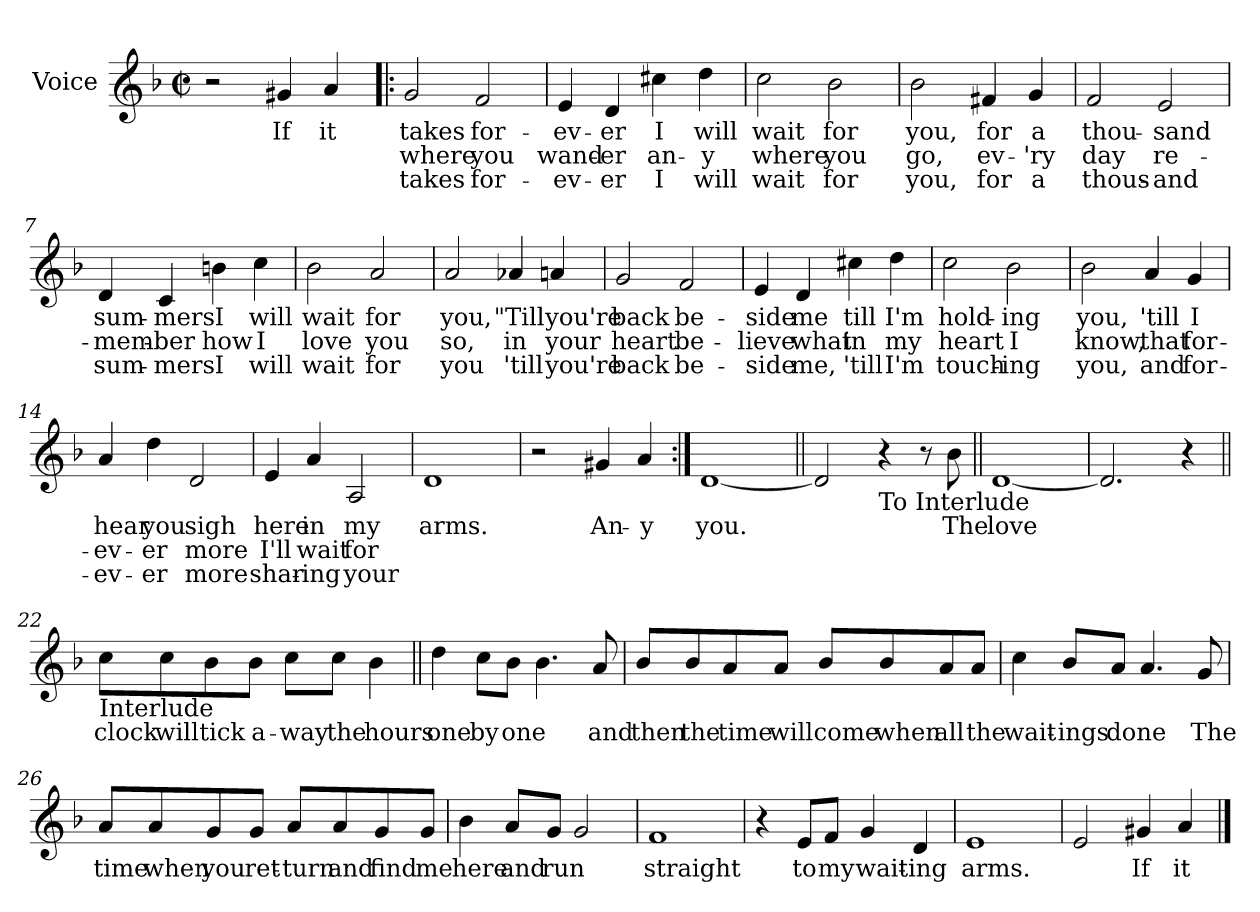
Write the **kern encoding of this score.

**kern	**text	**text	**text
*part1	*part1	*part1	*part1
*staff1	*staff1	*staff1	*staff1
*I"Voice	*	*	*
*clefG2	*	*	*
*k[b-]	*	*	*
*F:	*	*	*
*M2/2	*	*	*
*met(c|)	*	*	*
=1	=1	=1	=1
2r	.	.	.
4g#X/	If	.	.
4a/	it	.	.
=2!|:	=2!|:	=2!|:	=2!|:
2g/	takes	where	takes
2f/	for-	you	for-
=3	=3	=3	=3
4e/	-ev-	wand-	-ev-
4d/	-er	-er	-er
4cc#X\	I	an-	I
4dd\	will	y	will
=4	=4	=4	=4
2cc\	wait	where	wait
2b-\	for	you	for
=5	=5	=5	=5
2b-\	you,	go,	you,
4f#X/	for	ev-	for
4g/	a	'ry	a
=6	=6	=6	=6
2f/	thou-	day	thous-
2e/	-sand	re-	-and
!!LO:LB:g=z
=7	=7	=7	=7
4d/	sum-	-mem-	sum-
4c/	-mers	-ber	-mers
4bn\	I	how	I
4cc\	will	I	will
=8	=8	=8	=8
2b-\	wait	love	wait
2a/	for	you	for
=9	=9	=9	=9
2a/	you,	so,	you
4a-X/	"Till	in	'till
4an/	you're	your	you're
=10	=10	=10	=10
2g/	back	heart	back
2f/	be-	be-	be-
=11	=11	=11	=11
4e/	-side	-lieve	-side
4d/	me	what	me,
4cc#X\	till	in	'till
4dd\	I'm	my	I'm
!!LO:LB:g=z
=12	=12	=12	=12
2cc\	hold-	heart	touch-
2b-\	-ing	I	-ing
=13	=13	=13	=13
2b-\	you,	know,	you,
4a/	'till	that	and
4g/	I	for-	for-
=14	=14	=14	=14
4a/	hear	-ev-	-ev-
4dd\	you	-er	-er
2d/	sigh	more	more
=15	=15	=15	=15
4e/	here	I'll	shar-
4a/	in	wait	-ing
2A/	my	for	your
!!LO:LB:g=z
=16	=16	=16	=16
1d	arms.	.	.
=17	=17	=17	=17
2r	.	.	.
4g#X/	An-	.	.
4a/	-y	.	.
=18:|!	=18:|!	=18:|!	=18:|!
[1d	you.	.	.
=19||	=19||	=19||	=19||
2d/]	.	.	.
!LO:TX:b:t=To Interlude	!	!	!
4r	.	.	.
8r	.	.	.
8b-\	The	.	.
=20||	=20||	=20||	=20||
[1d	love	.	.
=21	=21	=21	=21
2.d/]	.	.	.
4r	.	.	.
!!LO:LB:g=z
=22||	=22||	=22||	=22||
!LO:TX:b:t=Interlude	!	!	!
8cc\L	clock	.	.
8cc\	will	.	.
8b-\	tick	.	.
8b-\J	a-	.	.
8cc\L	-way	.	.
8cc\J	the	.	.
4b-\	hours	.	.
=23||	=23||	=23||	=23||
4dd\	one	.	.
8cc\L	by	.	.
8b-\J	one	.	.
4.b-\	.	.	.
8a/	and	.	.
=24	=24	=24	=24
8b-/L	then	.	.
8b-/	the	.	.
8a/	time	.	.
8a/J	will	.	.
8b-/L	come	.	.
8b-/	when	.	.
8a/	all	.	.
8a/J	the	.	.
!!LO:LB:g=z
=25	=25	=25	=25
4cc\	wait-	.	.
8b-/L	ings	.	.
8a/J	done	.	.
4.a/	.	.	.
8g/	The	.	.
=26	=26	=26	=26
8a/L	time	.	.
8a/	when	.	.
8g/	you	.	.
8g/J	ret-	.	.
8a/L	-turn	.	.
8a/	and	.	.
8g/	find	.	.
8g/J	me	.	.
=27	=27	=27	=27
4b-\	here	.	.
8a/L	and	.	.
8g/J	run	.	.
2g/	.	.	.
=28	=28	=28	=28
1f	straight	.	.
!!LO:LB:g=z
=29	=29	=29	=29
4r	.	.	.
8e/L	to	.	.
8f/J	my	.	.
4g/	wait-	.	.
4d/	-ing	.	.
=30	=30	=30	=30
1e	arms.	.	.
=31	=31	=31	=31
2e/	.	.	.
4g#X/	If	.	.
4a/	it	.	.
==	==	==	==
*-	*-	*-	*-
